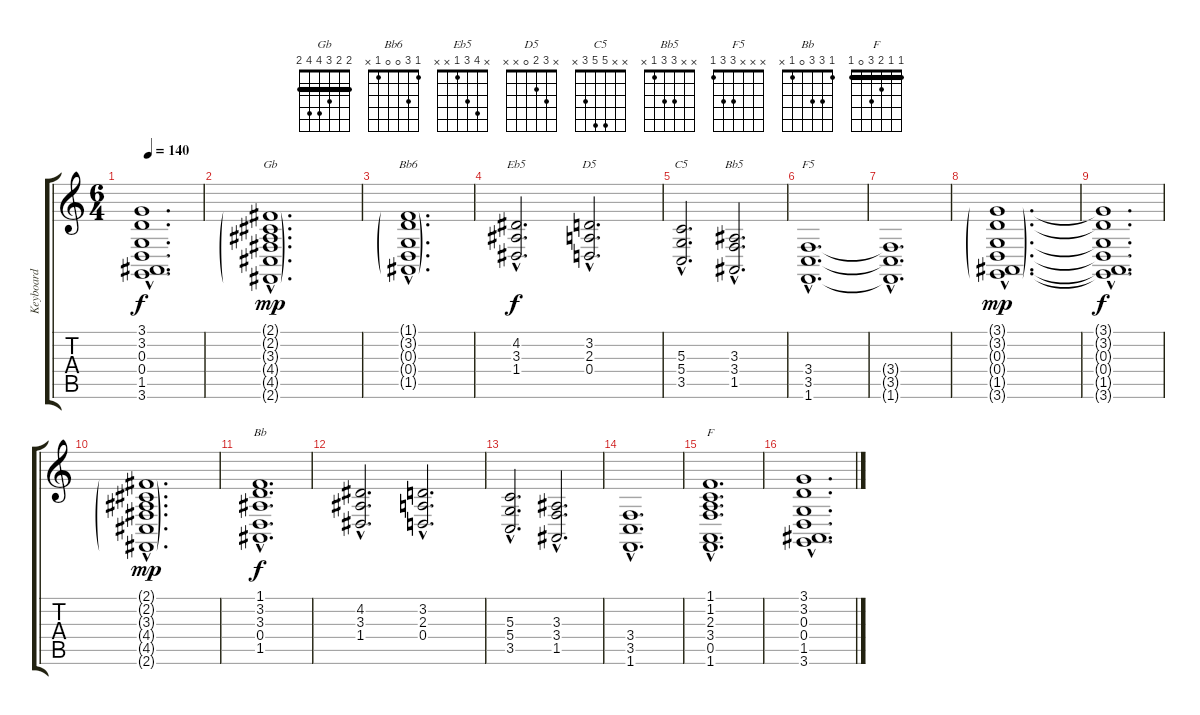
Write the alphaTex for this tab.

\track ("Keyboard" "Keyboard") {instrument drawbarorgan}
\staff {score tabs}
\tuning (E4 B3 G3 D3 A2 E2) {hide}
\chord ("Gb" 2 2 3 4 4 2) {barre 2}
\chord ("Bb6" 1 3 0 0 1 x)
\chord ("Eb5" x 4 3 1 x x)
\chord ("D5" x 3 2 0 x x)
\chord ("C5" x x 5 5 3 x)
\chord ("Bb5" x x 3 3 1 x)
\chord ("F5" x x x 3 3 1)
\chord ("Bb" 1 3 3 0 1 x)
\chord ("F" 1 1 2 3 0 1) {barre 1}
\ts (6 4)
\tempo 140
\clef g2
\ks c
(3.1{hac t} 3.2{hac t} 0.3{t} 0.4{hac t} 1.5{hac t} 3.6{hac t}).1{d dy f} |
(2.1{g hac} 2.2{g hac} 3.3{g hac} 4.4{g hac} 4.5{g} 2.6{g hac}).1{d ch "Gb" dy mp} |
(1.1{g} 3.2{g hac} 0.3{g hac} 0.4{g hac} 1.5{g hac}).1{d ch "Bb6"} |
(4.2{hac} 3.3{hac} 1.4{hac}).2{d ch "Eb5" dy f} (3.2{hac} 2.3{hac} 0.4{hac}).2{d ch "D5"} |
(5.3{hac} 5.4{hac} 3.5{hac}).2{d ch "C5"} (3.3{hac} 3.4{hac} 1.5{hac}).2{d ch "Bb5"} |
(3.4{hac} 3.5{hac} 1.6{hac}).1{d ch "F5"} |
(3.4{hac t} 3.5{hac t} 1.6{hac t}).1{d} |
(3.1{g hac} 3.2{g hac} 0.3{g hac} 0.4{g hac} 1.5{g hac} 3.6{g hac}).1{d dy mp} |
(3.1{hac t} 3.2{hac t} 0.3{hac t} 0.4{hac t} 1.5{hac t} 3.6{hac t}).1{d dy f} |
(2.1{g hac} 2.2{g hac} 3.3{g hac} 4.4{g hac} 4.5{g hac} 2.6{g hac}).1{d dy mp} |
(1.1{hac} 3.2{hac} 3.3{hac} 0.4{hac} 1.5{hac}).1{d ch "Bb" dy f} |
(4.2{hac} 3.3{hac} 1.4{hac}).2{d} (3.2{hac} 2.3{hac} 0.4{hac}).2{d} |
(5.3{hac} 5.4{hac} 3.5{hac}).2{d} (3.3{hac} 3.4{hac} 1.5{hac}).2{d} |
(3.4{hac} 3.5{hac} 1.6{hac}).1{d} |
(1.1 1.2{hac} 2.3{hac} 3.4{hac} 0.5{hac} 1.6{hac}).1{d ch "F"} |
(3.1{hac} 3.2{hac} 0.3{hac} 0.4{hac} 1.5{hac} 3.6{hac}).1{d}
